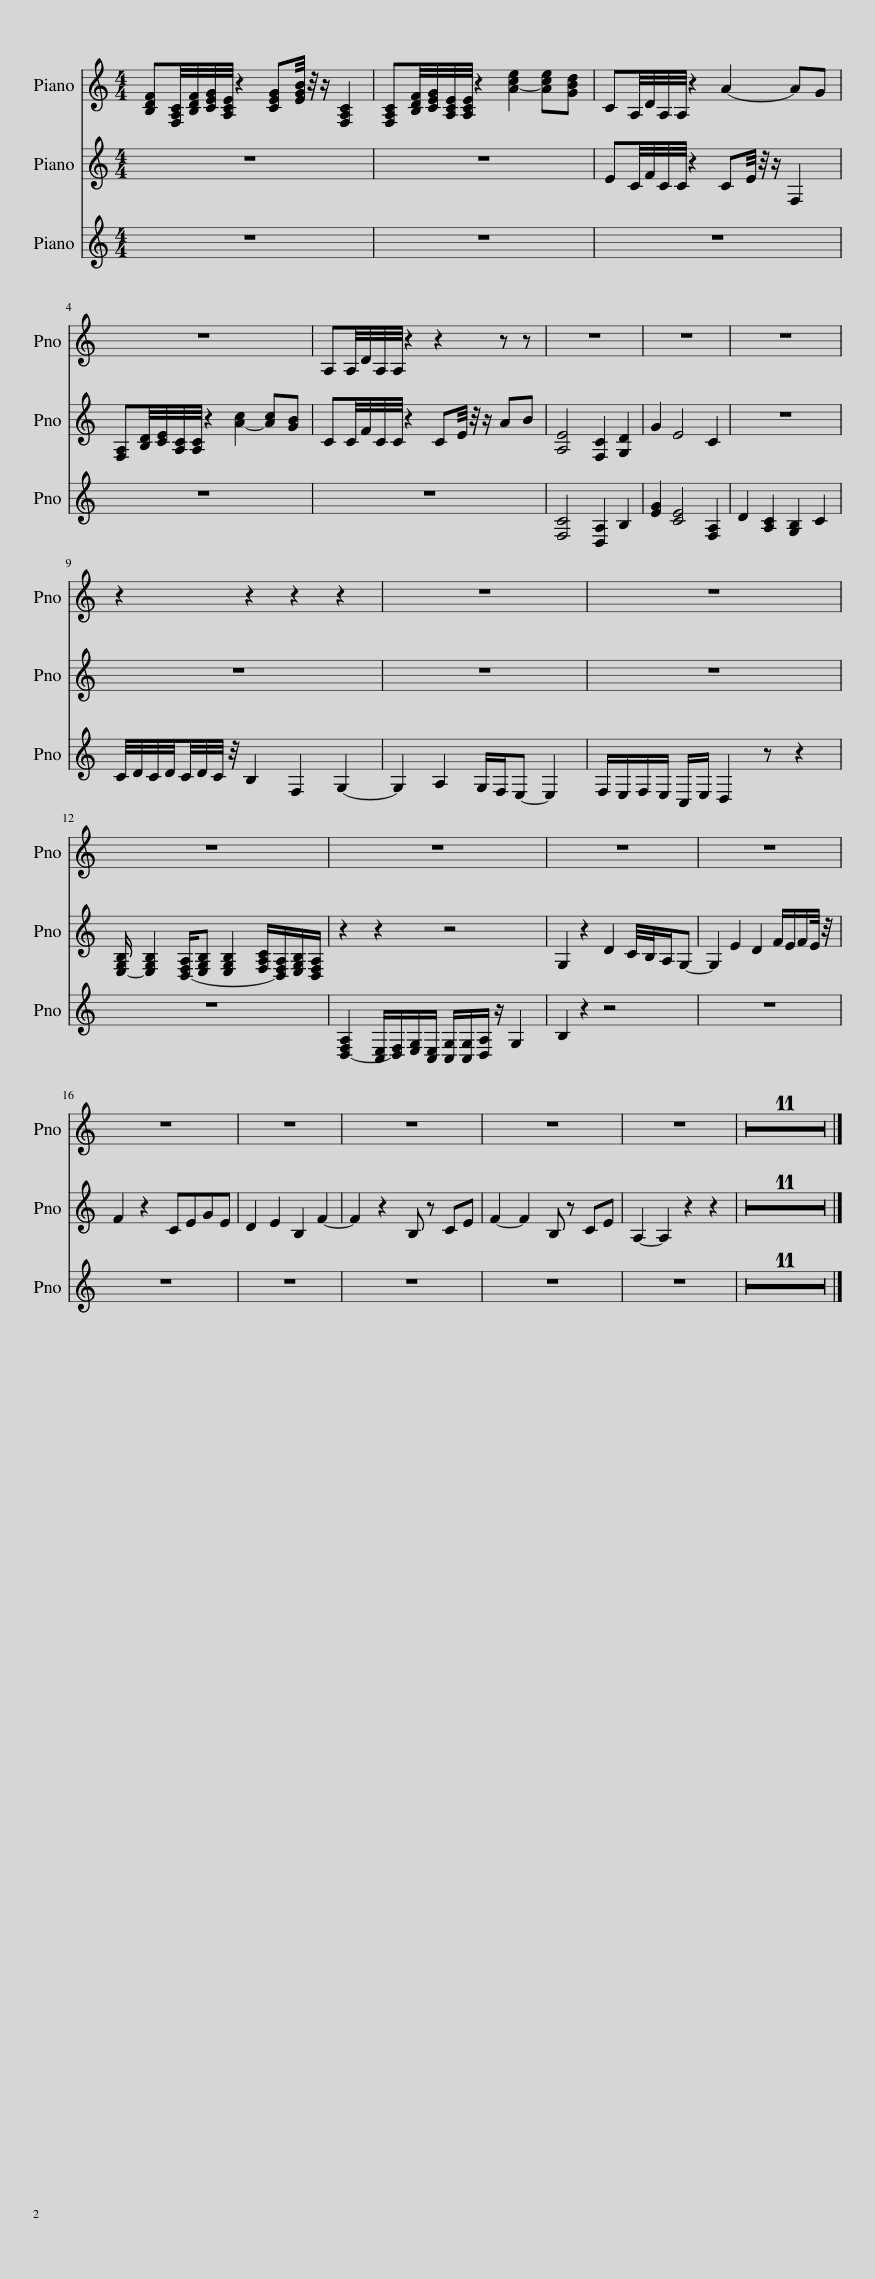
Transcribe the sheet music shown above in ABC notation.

X:1
%%score 1 2 3
L:1/8
M:4/4
I:linebreak $
K:C
V:1 treble
V:2 treble
V:3 treble
V:1
 [B,DF][F,A,C]/4[B,DF]/4[CEG]/4[A,CE]/4 z2 [CEG][EGB]/4 z/4 z/ [F,A,C]2 | [F,A,C][B,DF]/4[CEG]/4[A,CE]/4[A,CE]/4 z2 [A-ce]2 [Ace][GBd] | CA,/4D/4A,/4A,/4 z2 A2- AG |$ z8 | A,A,/4D/4A,/4A,/4 z2 z2 z z | %5
 z8 | z8 | z8 |$ z2 z2 z2 z2 | z8 | %10
 z8 |$ z8 | z8 | z8 | z8 |$ %15
 z8 | z8 | z8 | z8 | z8 | %20
 z8 | z8 | z8 | z8 | z8 | %25
 z8 | z8 | z8 | z8 | z8 | %30
 z8 |] %31
V:2
 z8 | z8 | EC/4F/4C/4C/4 z2 CE/4 z/4 z/ F,2 |$ [F,A,][B,D]/4[CE]/4[A,C]/4[A,C]/4 z2 [A-c]2 [Ac][GB] | CC/4F/4C/4C/4 z2 CE/4 z/4 z/ AB | %5
 [A,E]4 [F,C]2 [G,D]2 | G2 E4 C2 | z8 |$ z8 | z8 | %10
 z8 |$ [E,-G,B,]/ [E,G,B,]2 [D,-F,A,]/[E,G,B,] [E,G,B,]2 [F,A,C]/[D,F,A,]/[E,G,B,]/[D,F,A,]/ | z2 z2 z4 | G,2 z2 D2 C/4B,/4A,/G,- | G,2 E2 D2 F/E/F/E/4 z/4 |$ %15
 F2 z2 CEGE | D2 E2 B,2 F2- | F2 z2 B, z CE | F2- F2 B, z CE | A,2- A,2 z2 z2 | %20
 z8 | z8 | z8 | z8 | z8 | %25
 z8 | z8 | z8 | z8 | z8 | %30
 z8 |] %31
V:3
 z8 | z8 | z8 |$ z8 | z8 | %5
 [F,C]4 [D,A,]2 B,2 | [EG]2 [CE]4 [F,A,]2 | D2 [A,C]2 [G,B,]2 C2 |$ C/4D/4C/4D/4C/4D/4C/4 z/4 B,2 F,2 G,2- | G,2 A,2 G,/F,/E,- E,2 | %10
 F,/E,/F,/E,/ C,/E,/ D,2 z z2 |$ z8 | [D,-F,A,]2 [C,E,]/[D,F,]/[E,G,]/[C,E,]/ [C,G,]/[C,G,]/[D,A,]/ z/ G,2 | B,2 z2 z4 | z8 |$ %15
 z8 | z8 | z8 | z8 | z8 | %20
 z8 | z8 | z8 | z8 | z8 | %25
 z8 | z8 | z8 | z8 | z8 | %30
 z8 |] %31
